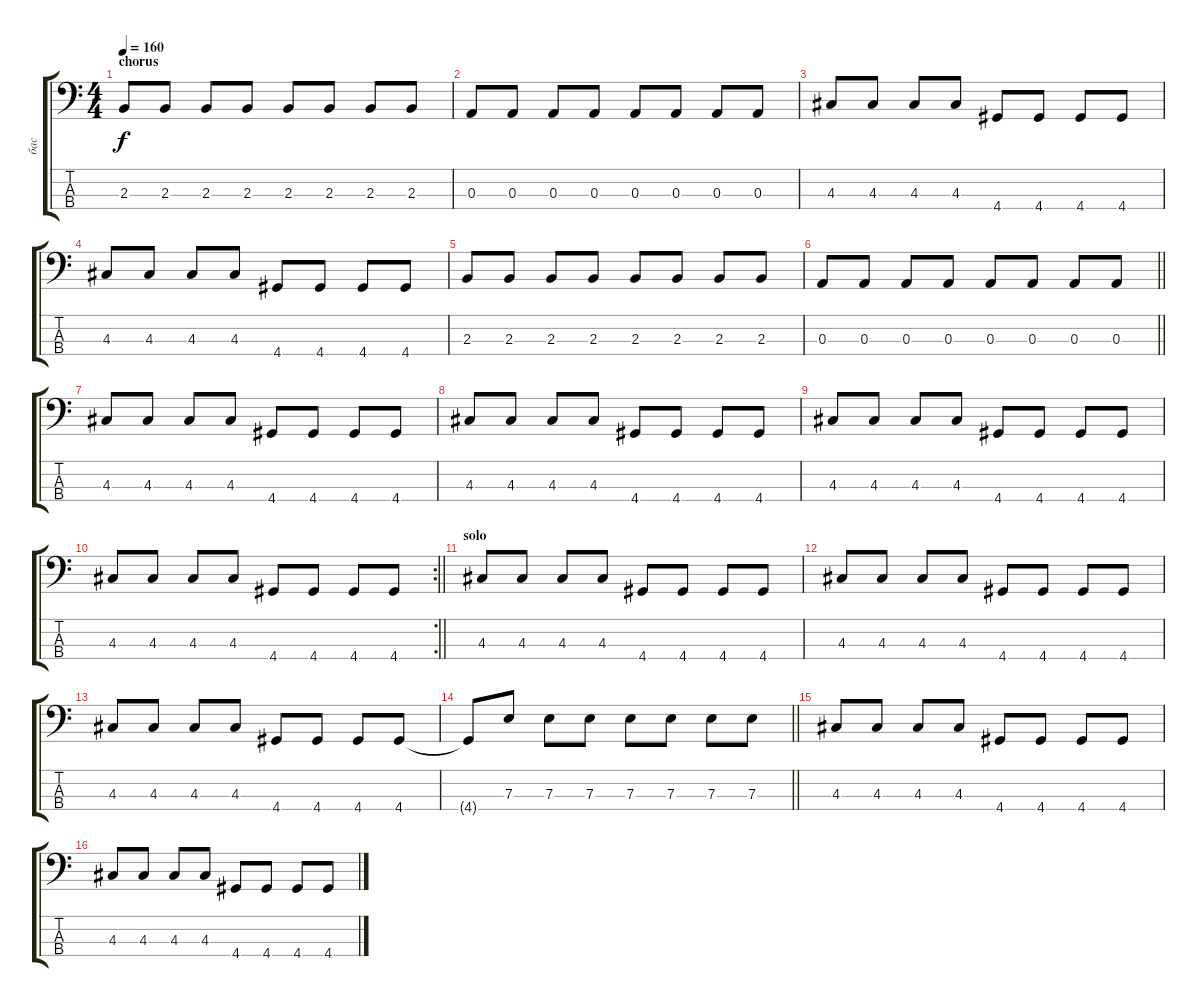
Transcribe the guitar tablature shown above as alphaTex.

\track ("бас" "бас") {instrument electricbassfinger}
\staff {score tabs}
\tuning (G2 D2 A1 E1) {hide}
\ts (4 4)
\section ("" "chorus")
\tempo 160
\clef f4
\ks c
2.3.8{dy f} 2.3.8 2.3.8 2.3.8 2.3.8 2.3.8 2.3.8 2.3.8 |
0.3.8 0.3.8 0.3.8 0.3.8 0.3.8 0.3.8 0.3.8 0.3.8 |
4.3.8 4.3.8 4.3.8 4.3.8 4.4.8 4.4.8 4.4.8 4.4.8 |
4.3.8 4.3.8 4.3.8 4.3.8 4.4.8 4.4.8 4.4.8 4.4.8 |
2.3.8 2.3.8 2.3.8 2.3.8 2.3.8 2.3.8 2.3.8 2.3.8 |
\barLineRight lightlight
0.3.8 0.3.8 0.3.8 0.3.8 0.3.8 0.3.8 0.3.8 0.3.8 |
4.3.8 4.3.8 4.3.8 4.3.8 4.4.8 4.4.8 4.4.8 4.4.8 |
4.3.8 4.3.8 4.3.8 4.3.8 4.4.8 4.4.8 4.4.8 4.4.8 |
4.3.8 4.3.8 4.3.8 4.3.8 4.4.8 4.4.8 4.4.8 4.4.8 |
\rc 2
\barLineRight lightlight
4.3.8 4.3.8 4.3.8 4.3.8 4.4.8 4.4.8 4.4.8 4.4.8 |
\section ("" "solo")
4.3.8 4.3.8 4.3.8 4.3.8 4.4.8 4.4.8 4.4.8 4.4.8 |
4.3.8 4.3.8 4.3.8 4.3.8 4.4.8 4.4.8 4.4.8 4.4.8 |
4.3.8 4.3.8 4.3.8 4.3.8 4.4.8 4.4.8 4.4.8 4.4.8 |
\barLineRight lightlight
4.4{t}.8 7.3.8 7.3.8 7.3.8 7.3.8 7.3.8 7.3.8 7.3.8 |
4.3.8 4.3.8 4.3.8 4.3.8 4.4.8 4.4.8 4.4.8 4.4.8 |
4.3.8 4.3.8 4.3.8 4.3.8 4.4.8 4.4.8 4.4.8 4.4.8
